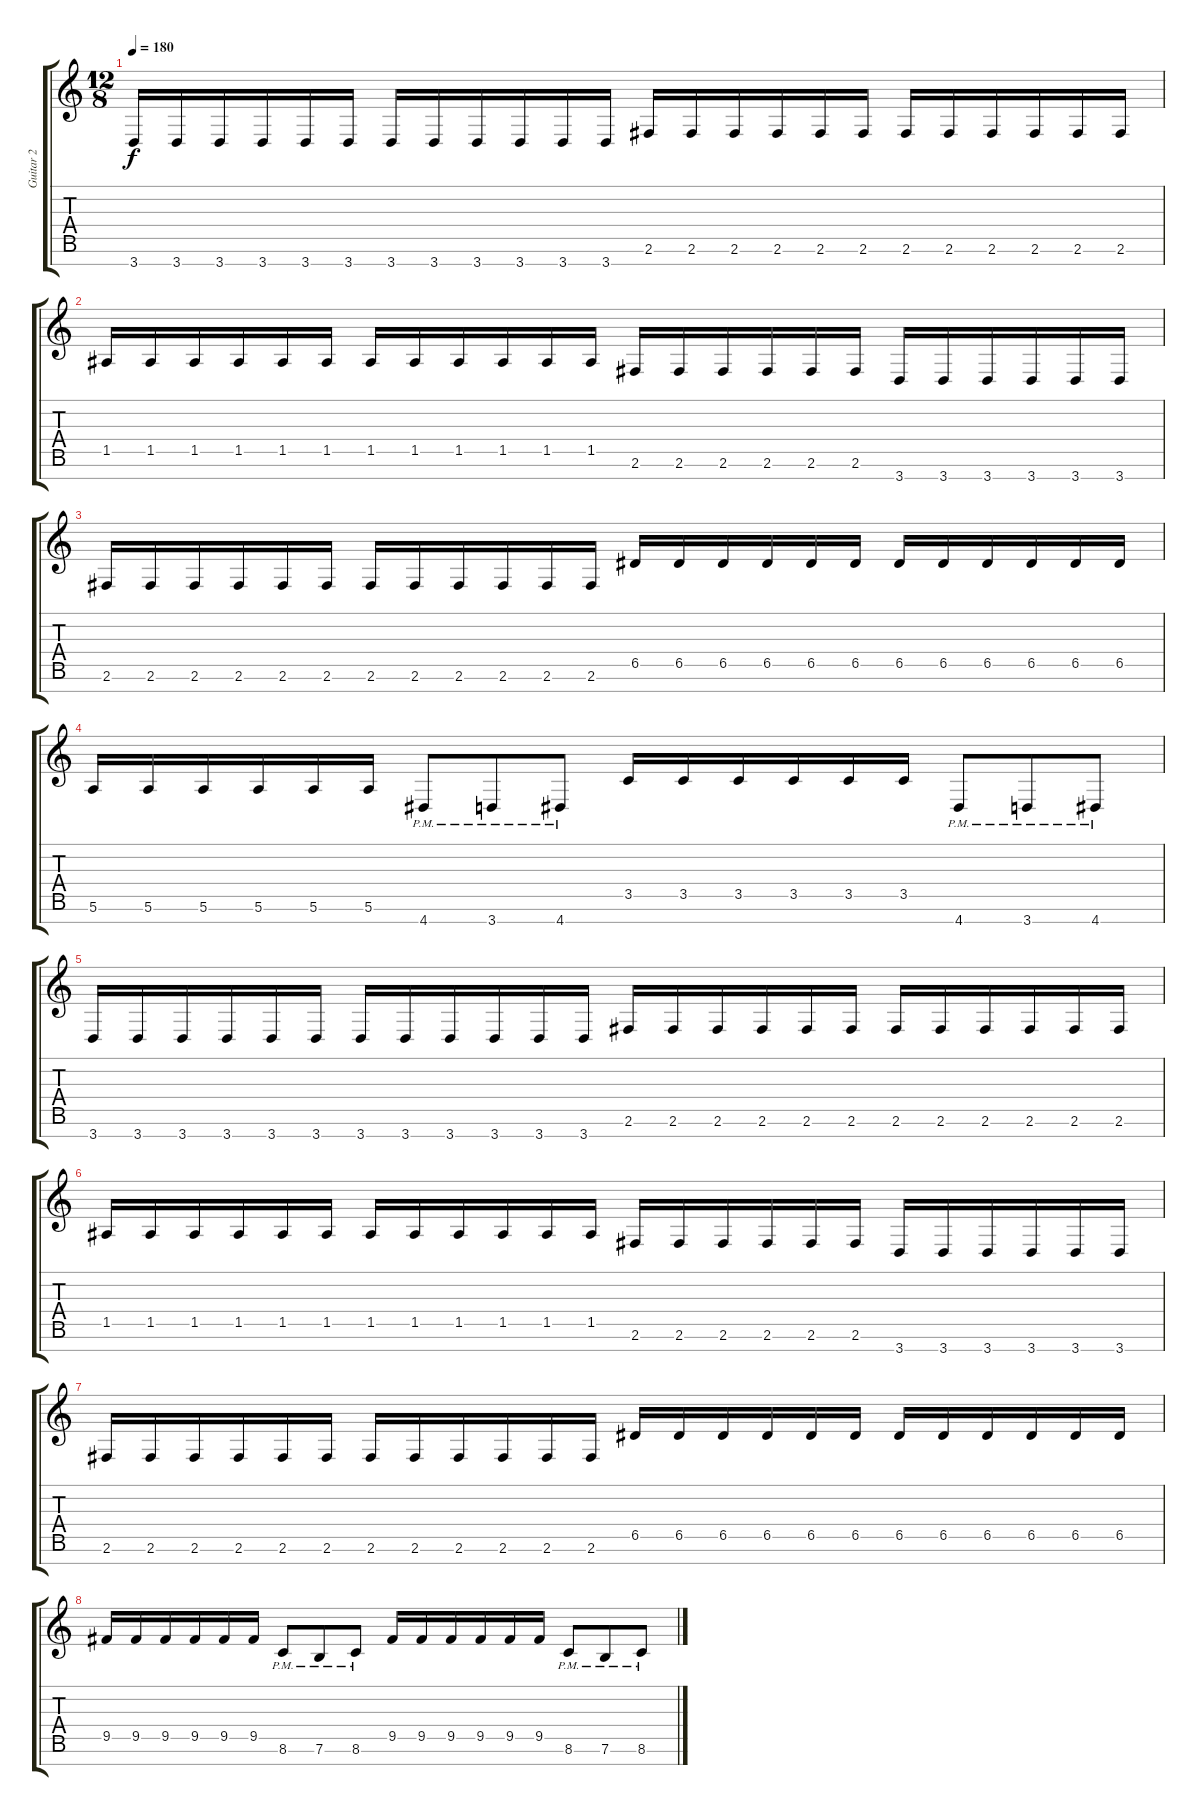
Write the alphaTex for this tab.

\track ("Guitar 2" "Guitar 2") {instrument distortionguitar}
\staff {score tabs}
\tuning (E4 B3 G3 D3 A2 E2 B1) {hide}
\ts (12 8)
\tempo 180
\clef g2
\ks c
3.7.16{dy f instrument distortionguitar} 3.7.16 3.7.16 3.7.16 3.7.16 3.7.16 3.7.16 3.7.16 3.7.16 3.7.16 3.7.16 3.7.16 2.6.16 2.6.16 2.6.16 2.6.16 2.6.16 2.6.16 2.6.16 2.6.16 2.6.16 2.6.16 2.6.16 2.6.16 |
1.5.16 1.5.16 1.5.16 1.5.16 1.5.16 1.5.16 1.5.16 1.5.16 1.5.16 1.5.16 1.5.16 1.5.16 2.6.16 2.6.16 2.6.16 2.6.16 2.6.16 2.6.16 3.7.16 3.7.16 3.7.16 3.7.16 3.7.16 3.7.16 |
2.6.16 2.6.16 2.6.16 2.6.16 2.6.16 2.6.16 2.6.16 2.6.16 2.6.16 2.6.16 2.6.16 2.6.16 6.5.16 6.5.16 6.5.16 6.5.16 6.5.16 6.5.16 6.5.16 6.5.16 6.5.16 6.5.16 6.5.16 6.5.16 |
5.6.16 5.6.16 5.6.16 5.6.16 5.6.16 5.6.16 4.7{pm}.8 3.7{pm}.8 4.7{pm}.8 3.5.16 3.5.16 3.5.16 3.5.16 3.5.16 3.5.16 4.7{pm}.8 3.7{pm}.8 4.7{pm}.8 |
3.7.16 3.7.16 3.7.16 3.7.16 3.7.16 3.7.16 3.7.16 3.7.16 3.7.16 3.7.16 3.7.16 3.7.16 2.6.16 2.6.16 2.6.16 2.6.16 2.6.16 2.6.16 2.6.16 2.6.16 2.6.16 2.6.16 2.6.16 2.6.16 |
1.5.16 1.5.16 1.5.16 1.5.16 1.5.16 1.5.16 1.5.16 1.5.16 1.5.16 1.5.16 1.5.16 1.5.16 2.6.16 2.6.16 2.6.16 2.6.16 2.6.16 2.6.16 3.7.16 3.7.16 3.7.16 3.7.16 3.7.16 3.7.16 |
2.6.16 2.6.16 2.6.16 2.6.16 2.6.16 2.6.16 2.6.16 2.6.16 2.6.16 2.6.16 2.6.16 2.6.16 6.5.16 6.5.16 6.5.16 6.5.16 6.5.16 6.5.16 6.5.16 6.5.16 6.5.16 6.5.16 6.5.16 6.5.16 |
9.5.16 9.5.16 9.5.16 9.5.16 9.5.16 9.5.16 8.6{pm}.8 7.6{pm}.8 8.6{pm}.8 9.5.16 9.5.16 9.5.16 9.5.16 9.5.16 9.5.16 8.6{pm}.8 7.6{pm}.8 8.6{pm}.8
